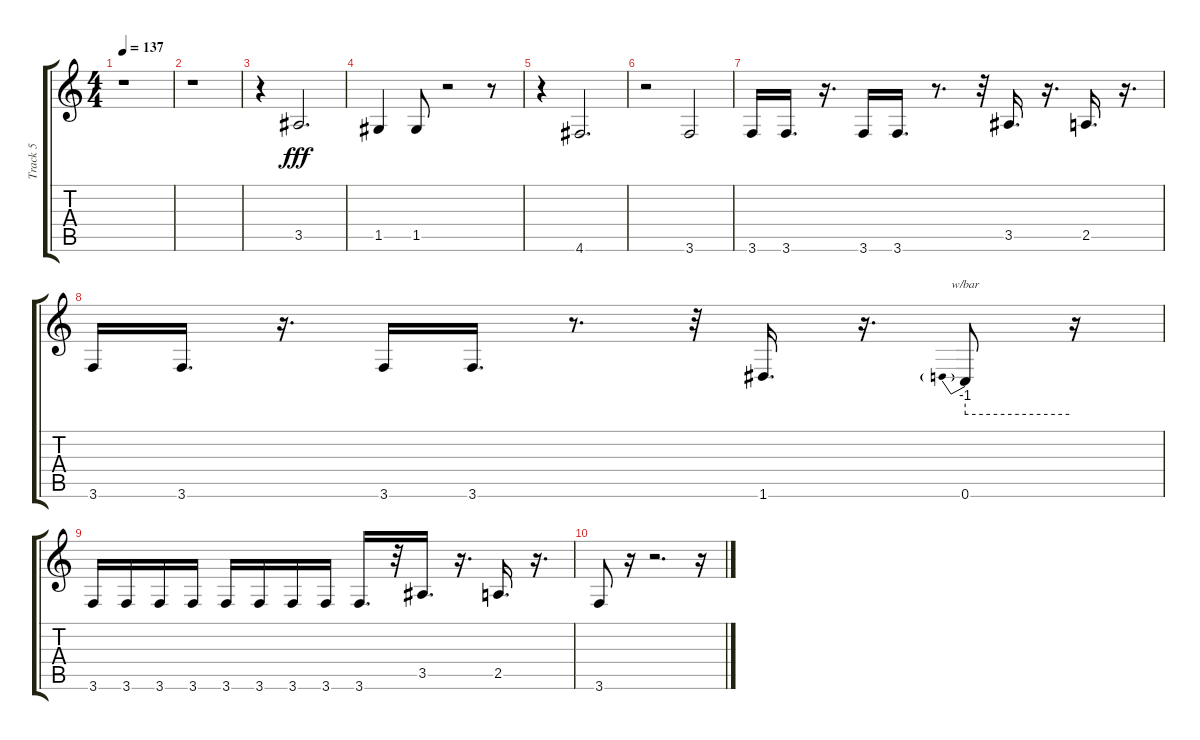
\track ("Track 5" "Track 5") {instrument distortionguitar}
\staff {score tabs}
\tuning (D4 A3 F3 C3 G2 D2) {hide}
\ts (4 4)
\tempo 137
\clef g2
\ks c
r.1{dy f} |
r.1 |
r.4 3.5.2{d dy fff instrument distortionguitar} |
1.5.4 1.5.8 r.2 r.8 |
r.4 4.6.2{d} |
r.2 3.6.2 |
3.6.16{instrument overdrivenguitar} 3.6.16{d} r.16{d} 3.6.16 3.6.16{d} r.8{d} r.32 3.5.16{d} r.16{d} 2.5.16{d} r.16{d} |
3.6.16 3.6.16{d} r.16{d} 3.6.16 3.6.16{d} r.8{d} r.32 1.6.16{d} r.16{d} 0.6.8{tbe (predive default 0 -4 60 -4)} r.16 |
3.6.16 3.6.16 3.6.16 3.6.16 3.6.16 3.6.16 3.6.16 3.6.16 3.6.16{d} r.32 3.5.16{d} r.16{d} 2.5.16{d} r.16{d} |
3.6.8{instrument distortionguitar} r.16 r.2{d} r.16
